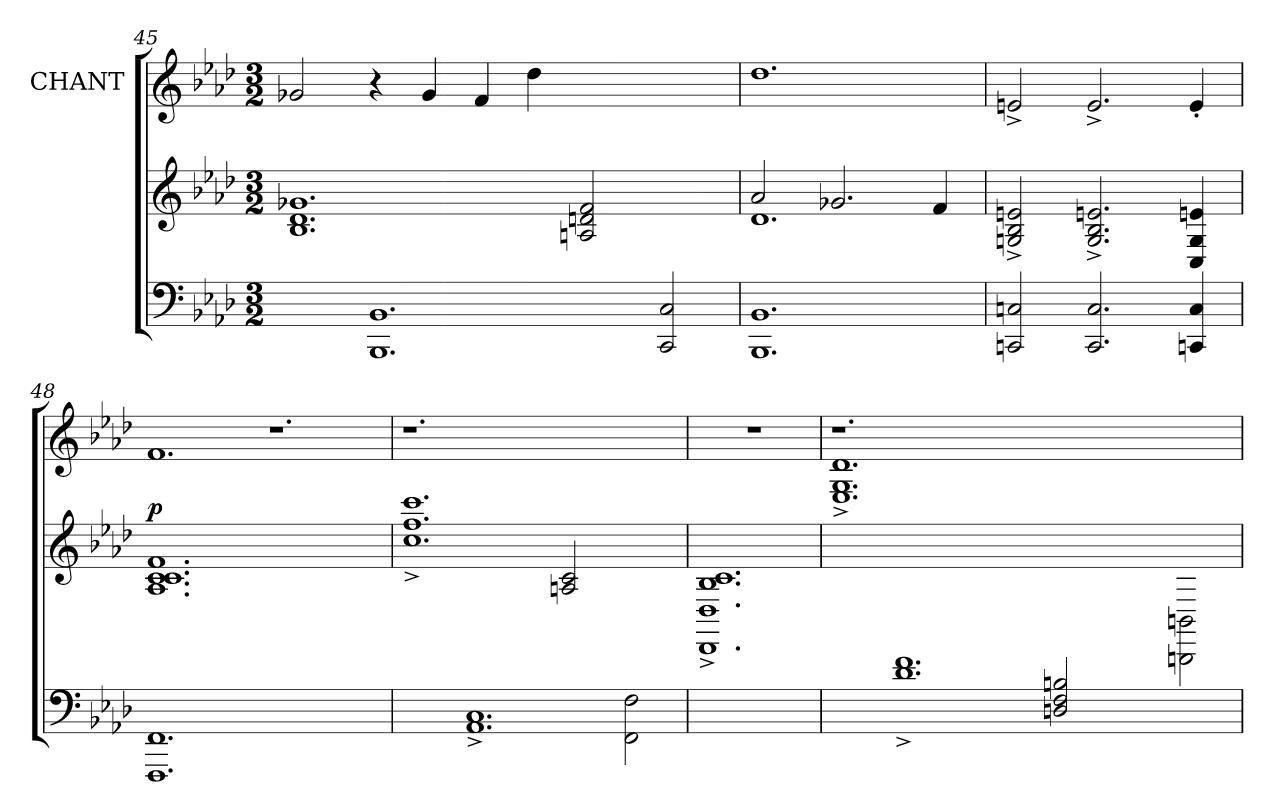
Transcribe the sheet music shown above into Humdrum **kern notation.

**kern	**kern	**dynam	**kern
*part3	*part2	*part2	*part1
*staff3	*staff2	*staff2	*staff1
*	*	*	*I"CHANT
*clefF4	*clefG2	*	*clefG2
*k[b-e-a-d-]	*k[b-e-a-d-]	*	*k[b-e-a-d-]
*M3/2	*M3/2	*	*M3/2
=45	=45	=45	=45
2ryy	1.B-i/ 1.d-i/ 1.g-Xi/	.	2g-Xi/
1.BBB-j/ 1.BB-j/	.	.	4r
.	.	.	4g-i/
.	.	.	4fi/
.	.	.	4dd-i\
.	2AZ/ 2fZ/ 2dZ/	.	1ryy
2CV/ 2CCV/	2ryy	.	.
!!LO:LB:g=z
=46	=46	=46	=46
*	*^	*	*
1.BBB-j/ 1.BB-j/	2a-i/	1.d-V/	.	1.dd-i/
.	2.g-Xi/	.	.	.
.	4fi/	.	.	.
*	*v	*v	*	*
=47	=47	=47	=47
2Cnj/ 2CCnj/	2eni^>/ 2B-i^>/ 2Gni^>/	.	2en^>i/
2.Cj/ 2.CCj/	2.Gi^>/ 2.eni^>/ 2.B-i^>/	.	2.e^>i/
4Cj/ 4CCnj/	4Ci/ 4eni/ 4Gi/	.	4e'>'>i/
=48	=48	=48	=48
!	!	!LO:DY:a	!
1.FFFj/ 1.FFj/	1.ci/ 1.A-i/ 1.fi/ 1.ci/	p	1.fi/
1.ryy	1.ryy	.	1.r
=49	=49	=49	=49
2ryy	1.cci^>/ 1.ccci^>/ 1.ffi^>/	.	1.r
1.AA-j^>/ 1.Cj^>/	.	.	.
.	2cZ/ 2AZ/	.	1ryy
2FFV\ 2FV\	2ryy	.	.
=50	=50	=50	=50
1.ryy	1.DD-i^>/ 1.D-i^>/ 1.ci^>/ 1.B-i^>/	.	1.r
=51	=51	=51	=51
*	*	*	*^
2ryy	1.ryy	.	1.r	1.E-j^>/ 1.Gj^>/ 1.d-j^>/
1.d-i^>/ 1.fi^>/	.	.	.	.
.	2ryy	.	0ryy	0ryy
2BZ/ 2FZ/ 2DZ/	2ryy	.	.	.
1ryy	2ryy	.	.	.
.	2BBBV\ 2BBV\	.	.	.
*	*	*	*v	*v
=	=	=	=
*-	*-	*-	*-
